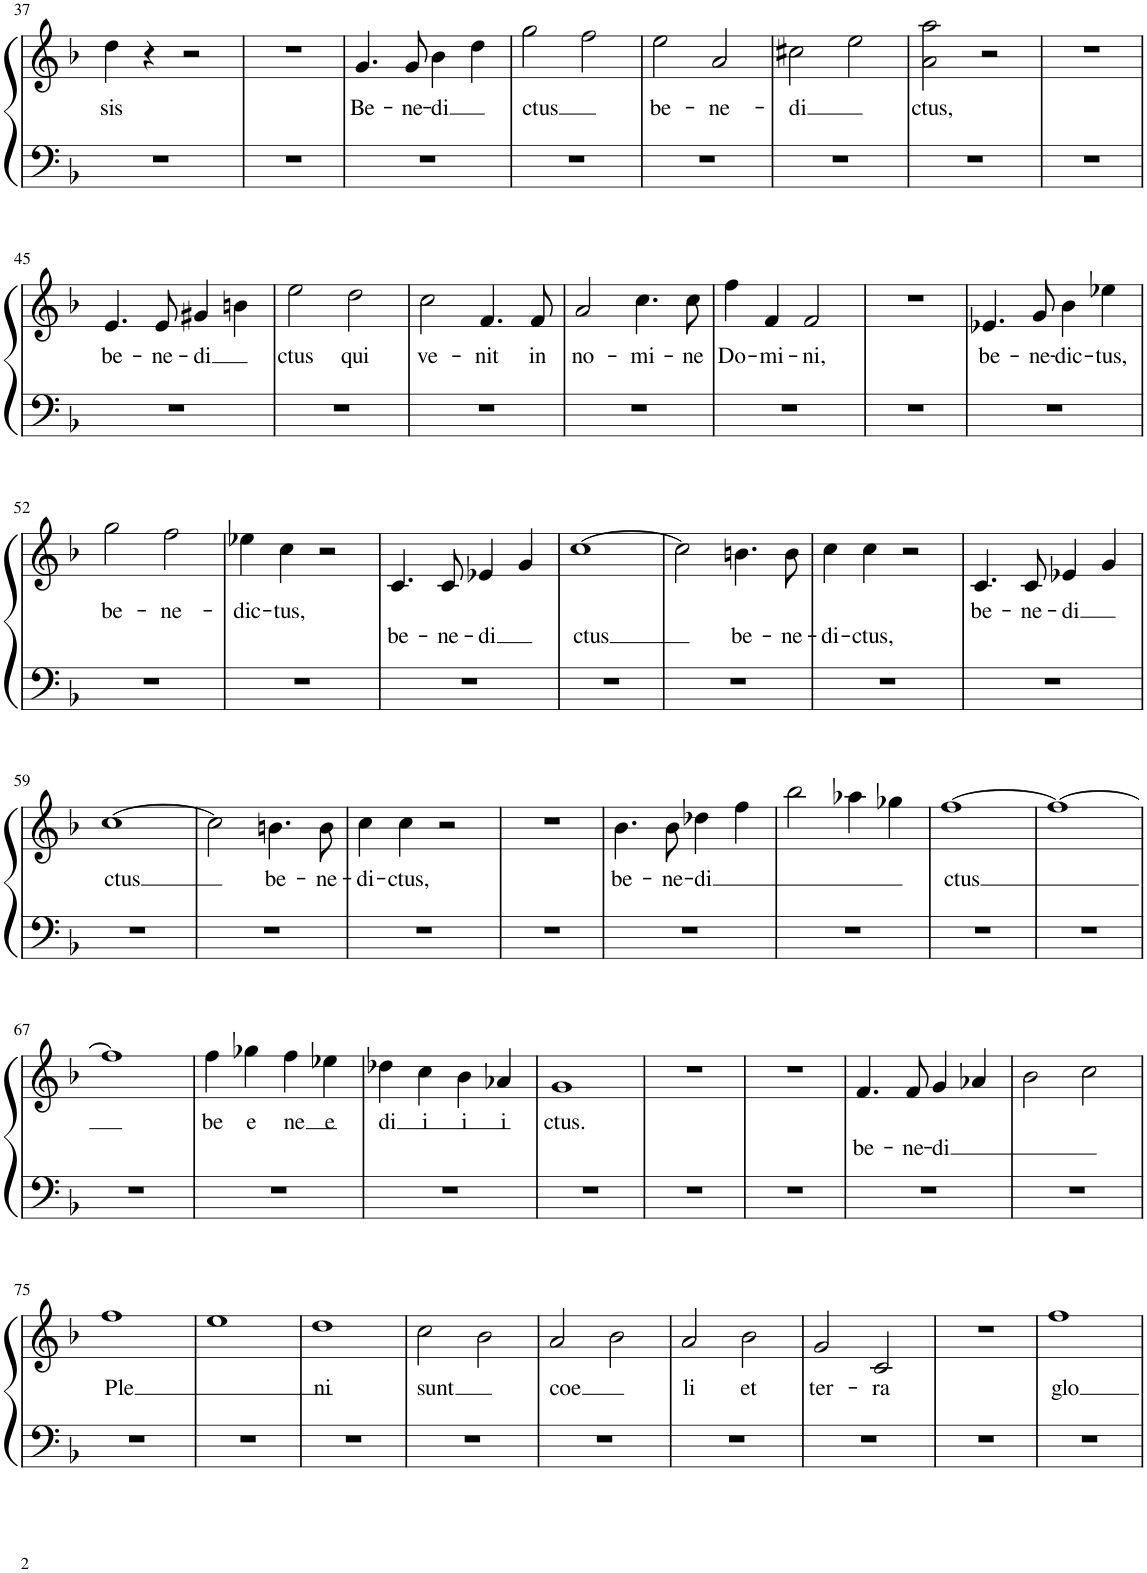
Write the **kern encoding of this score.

**kern	**kern	**text	**text
*part1	*part1	*part1	*part1
*staff2	*staff1	*staff1	*staff1
*I"Piano	*	*	*
*I'Pno.	*	*	*
!!LO:PB:g=z
*clefF4	*clefG2	*	*
*k[b-]	*k[b-]	*	*
*M2/2	*M2/2	*	*
*met(c|)	*met(c|)	*	*
=37	=37	=37	=37
!	!	!LO:LY:b	!
1r	4dd\	sis	.
.	4r	.	.
.	2r	.	.
=38	=38	=38	=38
1r	1r	.	.
=39	=39	=39	=39
!	!	!LO:LY:b	!
1r	4.g/	Be-	.
!	!	!LO:LY:b	!
.	8g/	-ne-	.
!	!	!LO:LY:b	!
.	4b-\	-di	.
.	4dd\	.	.
=40	=40	=40	=40
!	!	!LO:LY:b	!
1r	2gg\	ctus	.
.	2ff\	.	.
=41	=41	=41	=41
!	!	!LO:LY:b	!
1r	2ee\	be-	.
!	!	!LO:LY:b	!
.	2a/	-ne-	.
=42	=42	=42	=42
!	!	!LO:LY:b	!
1r	2cc#X\	-di	.
.	2ee\	.	.
=43	=43	=43	=43
!	!	!LO:LY:b	!
1r	2a\ 2aa\	ctus,	.
.	2r	.	.
=44	=44	=44	=44
1r	1r	.	.
!!LO:LB:g=z
=45	=45	=45	=45
!	!	!LO:LY:b	!
1r	4.e/	be-	.
!	!	!LO:LY:b	!
.	8e/	-ne-	.
!	!	!LO:LY:b	!
.	4g#X/	-di	.
.	4bn\	.	.
=46	=46	=46	=46
!	!	!LO:LY:b	!
1r	2ee\	ctus	.
!	!	!LO:LY:b	!
.	2dd\	qui	.
=47	=47	=47	=47
!	!	!LO:LY:b	!
1r	2cc\	ve-	.
!	!	!LO:LY:b	!
.	4.f/	-nit	.
!	!	!LO:LY:b	!
.	8f/	in	.
=48	=48	=48	=48
!	!	!LO:LY:b	!
1r	2a/	no-	.
!	!	!LO:LY:b	!
.	4.cc\	-mi-	.
!	!	!LO:LY:b	!
.	8cc\	-ne	.
=49	=49	=49	=49
!	!	!LO:LY:b	!
1r	4ff\	Do-	.
!	!	!LO:LY:b	!
.	4f/	-mi-	.
!	!	!LO:LY:b	!
.	2f/	-ni,	.
=50	=50	=50	=50
1r	1r	.	.
=51	=51	=51	=51
!	!	!LO:LY:b	!
1r	4.e-X/	be-	.
!	!	!LO:LY:b	!
.	8g/	-ne-	.
!	!	!LO:LY:b	!
.	4b-\	-dic-	.
!	!	!LO:LY:b	!
.	4ee-X\	-tus,	.
!!LO:LB:g=z
=52	=52	=52	=52
!	!	!LO:LY:b	!
1r	2gg\	be-	.
!	!	!LO:LY:b	!
.	2ff\	-ne-	.
=53	=53	=53	=53
!	!	!LO:LY:b	!
1r	4ee-X\	-dic-	.
!	!	!LO:LY:b	!
.	4cc\	-tus,	.
.	2r	.	.
=54	=54	=54	=54
!	!	!	!LO:LY:b
1r	4.c/	.	be-
!	!	!	!LO:LY:b
.	8c/	.	-ne-
!	!	!	!LO:LY:b
.	4e-X/	.	-di
.	4g/	.	.
=55	=55	=55	=55
!	!	!	!LO:LY:b
1r	[1cc	.	ctus
=56	=56	=56	=56
1r	2cc\]	.	.
!	!	!	!LO:LY:b
.	4.bn\	.	be-
!	!	!	!LO:LY:b
.	8b\	.	-ne-
=57	=57	=57	=57
!	!	!	!LO:LY:b
1r	4cc\	.	-di-
!	!	!	!LO:LY:b
.	4cc\	.	-ctus,
.	2r	.	.
=58	=58	=58	=58
!	!	!LO:LY:b	!
1r	4.c/	be-	.
!	!	!LO:LY:b	!
.	8c/	-ne-	.
!	!	!LO:LY:b	!
.	4e-X/	-di	.
.	4g/	.	.
!!LO:LB:g=z
=59	=59	=59	=59
!	!	!LO:LY:b	!
1r	[1cc	ctus	.
=60	=60	=60	=60
1r	2cc\]	.	.
!	!	!LO:LY:b	!
.	4.bn\	be-	.
!	!	!LO:LY:b	!
.	8b\	-ne-	.
=61	=61	=61	=61
!	!	!LO:LY:b	!
1r	4cc\	-di-	.
!	!	!LO:LY:b	!
.	4cc\	-ctus,	.
.	2r	.	.
=62	=62	=62	=62
1r	1r	.	.
=63	=63	=63	=63
!	!	!LO:LY:b	!
1r	4.b-\	be-	.
!	!	!LO:LY:b	!
.	8b-\	-ne-	.
!	!	!LO:LY:b	!
.	4dd-X\	-di	.
.	4ff\	.	.
=64	=64	=64	=64
1r	2bb-\	.	.
.	4aa-X\	.	.
.	4gg-X\	.	.
=65	=65	=65	=65
!	!	!LO:LY:b	!
1r	[1ff	ctus	.
=66	=66	=66	=66
1r	1ff_	.	.
!!LO:LB:g=z
=67	=67	=67	=67
1r	1ff]	.	.
=68	=68	=68	=68
!	!	!LO:LY:b	!
1r	4ff\	-be	.
!	!	!LO:LY:b	!
.	4gg-X\	e	.
!	!	!LO:LY:b	!
.	4ff\	ne	.
!	!	!LO:LY:b	!
.	4ee-X\	e	.
=69	=69	=69	=69
!	!	!LO:LY:b	!
1r	4dd-X\	di	.
!	!	!LO:LY:b	!
.	4cc\	i	.
!	!	!LO:LY:b	!
.	4b-\	i	.
!	!	!LO:LY:b	!
.	4a-X/	i	.
=70	=70	=70	=70
!	!	!LO:LY:b	!
1r	1g	ctus.	.
=71	=71	=71	=71
1r	1r	.	.
=72	=72	=72	=72
1r	1r	.	.
=73	=73	=73	=73
!	!	!	!LO:LY:b
1r	4.f/	.	be-
!	!	!	!LO:LY:b
.	8f/	.	-ne-
!	!	!	!LO:LY:b
.	4g/	.	-di
.	4a-X/	.	.
=74	=74	=74	=74
1r	2b-\	.	.
.	2cc\	.	.
!!LO:LB:g=z
=75	=75	=75	=75
!	!	!LO:LY:b	!
1r	1ff	Ple	.
=76	=76	=76	=76
1r	1ee	.	.
=77	=77	=77	=77
!	!	!LO:LY:b	!
1r	1dd	ni	.
=78	=78	=78	=78
!	!	!LO:LY:b	!
1r	2cc\	sunt	.
.	2b-\	.	.
=79	=79	=79	=79
!	!	!LO:LY:b	!
1r	2a/	coe	.
.	2b-\	.	.
=80	=80	=80	=80
!	!	!LO:LY:b	!
1r	2a/	li	.
!	!	!LO:LY:b	!
.	2b-\	et	.
=81	=81	=81	=81
!	!	!LO:LY:b	!
1r	2g/	ter-	.
!	!	!LO:LY:b	!
.	2c/	ra	.
=82	=82	=82	=82
1r	1r	.	.
=83	=83	=83	=83
!	!	!LO:LY:b	!
1r	1ff	glo	.
=	=	=	=
*-	*-	*-	*-
